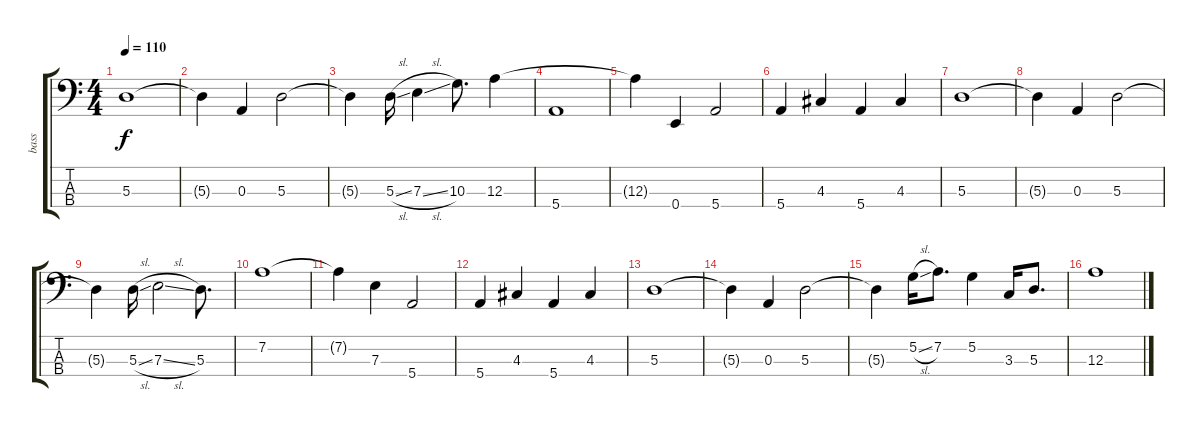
\track ("bass" "bass") {instrument electricbassfinger}
\staff {score tabs}
\tuning (G2 D2 A1 E1) {hide}
\ts (4 4)
\tempo 110
\clef f4
\ks c
5.3.1{dy f} |
5.3{t}.4 0.3.4 5.3.2 |
5.3{t}.4 5.3{sl}.16 7.3{sl}.4 10.3.8{d} 12.3.4 |
5.4.1 |
12.3{t}.4 0.4.4 5.4.2 |
5.4.4 4.3.4 5.4.4 4.3.4 |
5.3.1 |
5.3{t}.4 0.3.4 5.3.2 |
5.3{t}.4 5.3{sl}.16 7.3{sl}.2 5.3.8{d} |
7.2.1 |
7.2{t}.4 7.3.4 5.4.2 |
5.4.4 4.3.4 5.4.4 4.3.4 |
5.3.1 |
5.3{t}.4 0.3.4 5.3.2 |
5.3{t}.4 5.2{sl}.16 7.2.8{d} 5.2.4 3.3.16 5.3.8{d} |
12.3.1
